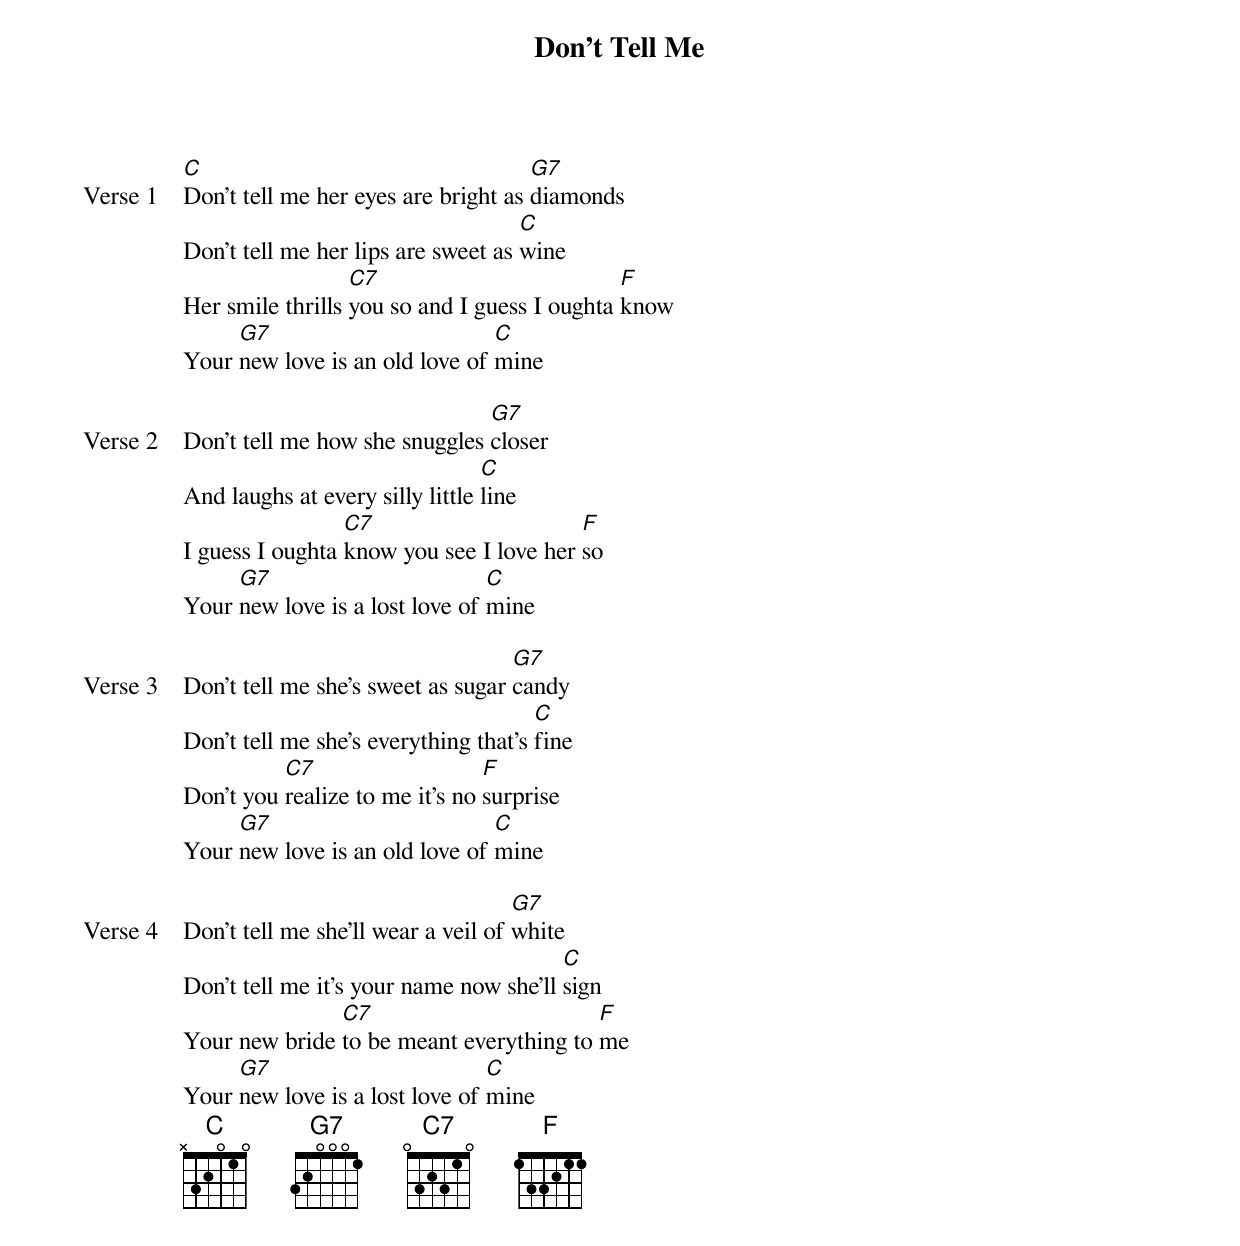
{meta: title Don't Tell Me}
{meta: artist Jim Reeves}
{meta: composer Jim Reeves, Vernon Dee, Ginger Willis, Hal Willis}

{start_of_verse: Verse 1}
[C]Don't tell me her eyes are bright as [G7]diamonds
Don't tell me her lips are sweet as [C]wine
Her smile thrills [C7]you so and I guess I oughta [F]know
Your [G7]new love is an old love of [C]mine
{end_of_verse}

{start_of_verse: Verse 2}
Don't tell me how she snuggles [G7]closer
And laughs at every silly little [C]line
I guess I oughta [C7]know you see I love her [F]so
Your [G7]new love is a lost love of [C]mine
{end_of_verse}

{start_of_verse: Verse 3}
Don't tell me she's sweet as sugar [G7]candy
Don't tell me she's everything that's [C]fine
Don't you [C7]realize to me it's no [F]surprise
Your [G7]new love is an old love of [C]mine
{end_of_verse}

{start_of_verse: Verse 4}
Don't tell me she'll wear a veil of [G7]white
Don't tell me it's your name now she'll [C]sign
Your new bride [C7]to be meant everything to [F]me
Your [G7]new love is a lost love of [C]mine
{end_of_verse}
